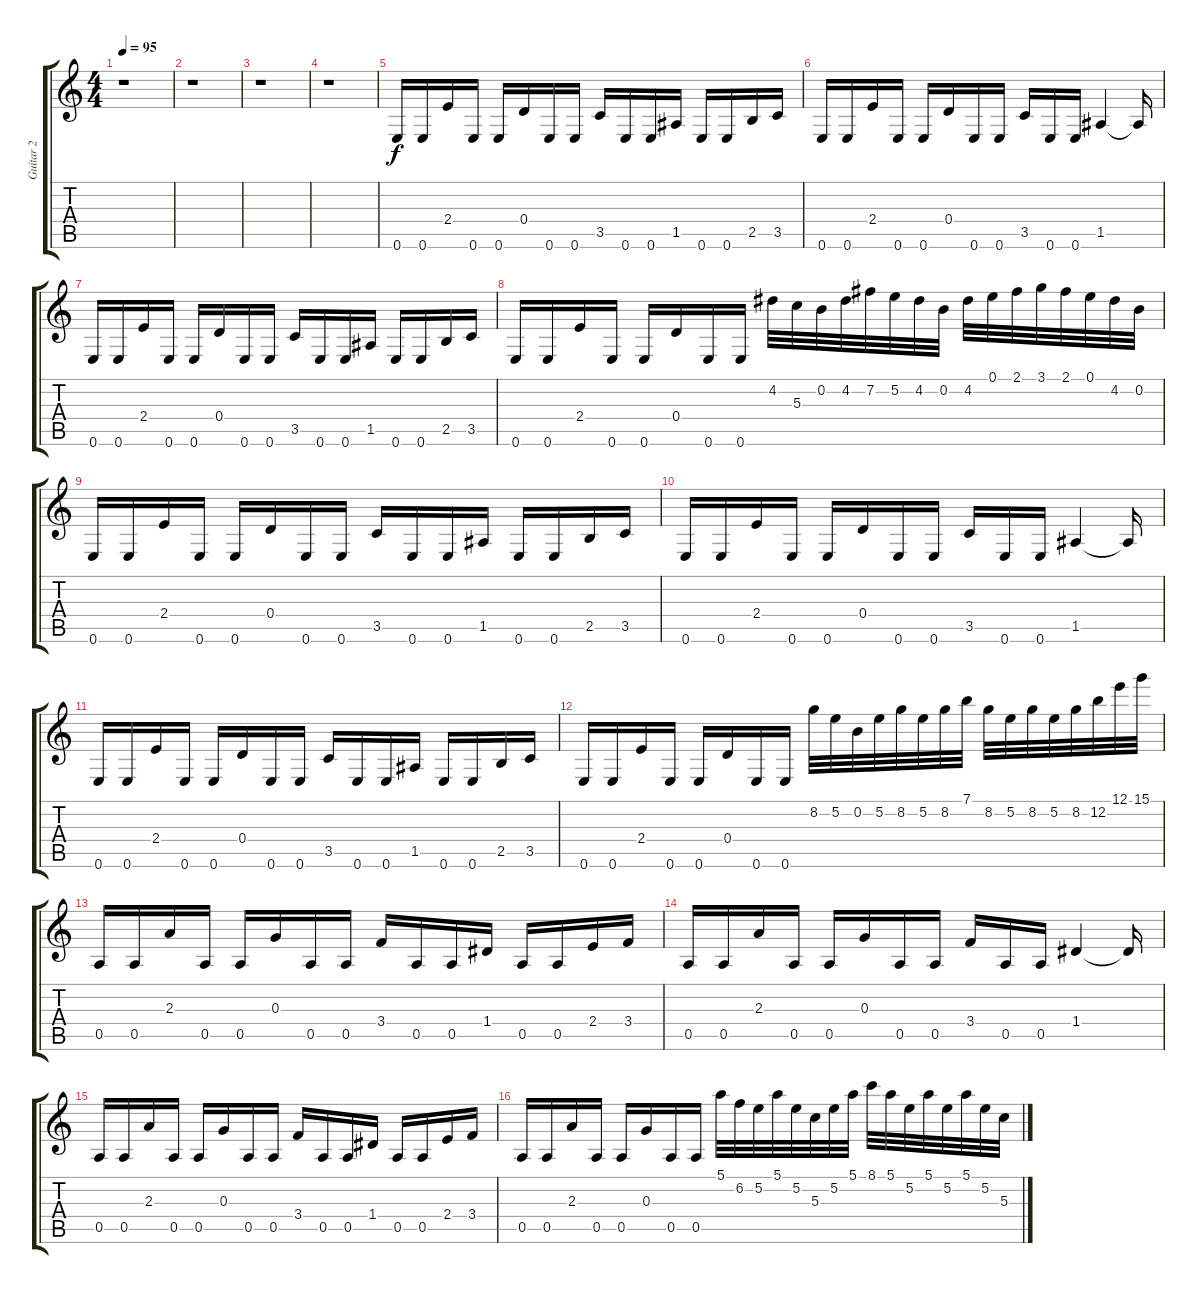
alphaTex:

\track ("Guitar 2" "Guitar 2") {instrument distortionguitar}
\staff {score tabs}
\tuning (E4 B3 G3 D3 A2 E2) {hide}
\ts (4 4)
\tempo 95
\clef g2
\ks c
r.1{dy f instrument distortionguitar} |
r.1 |
r.1 |
r.1 |
0.6.16 0.6.16 2.4.16 0.6.16 0.6.16 0.4.16 0.6.16 0.6.16 3.5.16 0.6.16 0.6.16 1.5.16 0.6.16 0.6.16 2.5.16 3.5.16 |
0.6.16 0.6.16 2.4.16 0.6.16 0.6.16 0.4.16 0.6.16 0.6.16 3.5.16 0.6.16 0.6.16 1.5.4 1.5{t}.16 |
0.6.16 0.6.16 2.4.16 0.6.16 0.6.16 0.4.16 0.6.16 0.6.16 3.5.16 0.6.16 0.6.16 1.5.16 0.6.16 0.6.16 2.5.16 3.5.16 |
0.6.16 0.6.16 2.4.16 0.6.16 0.6.16 0.4.16 0.6.16 0.6.16 4.2.32 5.3.32 0.2.32 4.2.32 7.2.32 5.2.32 4.2.32 0.2.32 4.2.32 0.1.32 2.1.32 3.1.32 2.1.32 0.1.32 4.2.32 0.2.32 |
0.6.16 0.6.16 2.4.16 0.6.16 0.6.16 0.4.16 0.6.16 0.6.16 3.5.16 0.6.16 0.6.16 1.5.16 0.6.16 0.6.16 2.5.16 3.5.16 |
0.6.16 0.6.16 2.4.16 0.6.16 0.6.16 0.4.16 0.6.16 0.6.16 3.5.16 0.6.16 0.6.16 1.5.4 1.5{t}.16 |
0.6.16 0.6.16 2.4.16 0.6.16 0.6.16 0.4.16 0.6.16 0.6.16 3.5.16 0.6.16 0.6.16 1.5.16 0.6.16 0.6.16 2.5.16 3.5.16 |
0.6.16 0.6.16 2.4.16 0.6.16 0.6.16 0.4.16 0.6.16 0.6.16 8.2.32 5.2.32 0.2.32 5.2.32 8.2.32 5.2.32 8.2.32 7.1.32 8.2.32 5.2.32 8.2.32 5.2.32 8.2.32 12.2.32 12.1.32 15.1.32 |
0.5.16 0.5.16 2.3.16 0.5.16 0.5.16 0.3.16 0.5.16 0.5.16 3.4.16 0.5.16 0.5.16 1.4.16 0.5.16 0.5.16 2.4.16 3.4.16 |
0.5.16 0.5.16 2.3.16 0.5.16 0.5.16 0.3.16 0.5.16 0.5.16 3.4.16 0.5.16 0.5.16 1.4.4 1.4{t}.16 |
0.5.16 0.5.16 2.3.16 0.5.16 0.5.16 0.3.16 0.5.16 0.5.16 3.4.16 0.5.16 0.5.16 1.4.16 0.5.16 0.5.16 2.4.16 3.4.16 |
0.5.16 0.5.16 2.3.16 0.5.16 0.5.16 0.3.16 0.5.16 0.5.16 5.1.32 6.2.32 5.2.32 5.1.32 5.2.32 5.3.32 5.2.32 5.1.32 8.1.32 5.1.32 5.2.32 5.1.32 5.2.32 5.1.32 5.2.32 5.3.32
